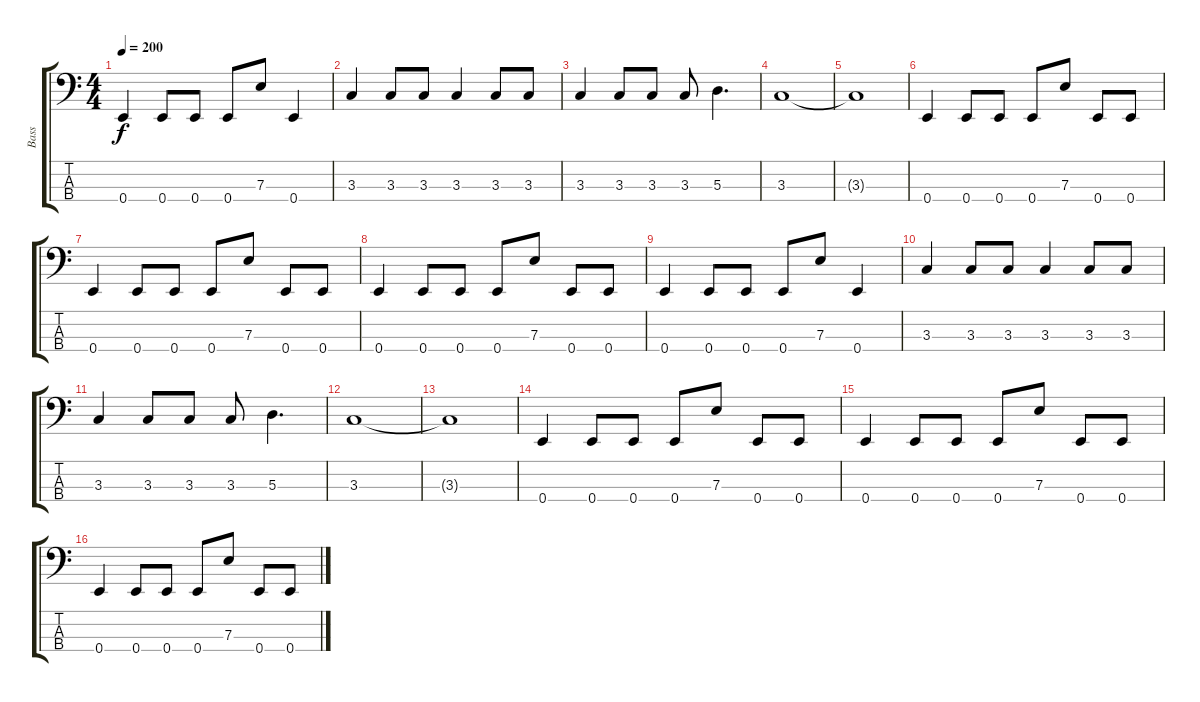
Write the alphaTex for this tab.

\track ("Bass" "Bass") {instrument electricbasspick}
\staff {score tabs}
\tuning (G2 D2 A1 E1) {hide}
\ts (4 4)
\tempo 200
\clef f4
\ks c
0.4.4{dy f} 0.4.8 0.4.8 0.4.8 7.3.8 0.4.4 |
3.3.4 3.3.8 3.3.8 3.3.4 3.3.8 3.3.8 |
3.3.4 3.3.8 3.3.8 3.3.8 5.3.4{d} |
3.3.1 |
3.3{t}.1 |
0.4.4 0.4.8 0.4.8 0.4.8 7.3.8 0.4.8 0.4.8 |
0.4.4 0.4.8 0.4.8 0.4.8 7.3.8 0.4.8 0.4.8 |
0.4.4 0.4.8 0.4.8 0.4.8 7.3.8 0.4.8 0.4.8 |
0.4.4 0.4.8 0.4.8 0.4.8 7.3.8 0.4.4 |
3.3.4 3.3.8 3.3.8 3.3.4 3.3.8 3.3.8 |
3.3.4 3.3.8 3.3.8 3.3.8 5.3.4{d} |
3.3.1 |
3.3{t}.1 |
0.4.4 0.4.8 0.4.8 0.4.8 7.3.8 0.4.8 0.4.8 |
0.4.4 0.4.8 0.4.8 0.4.8 7.3.8 0.4.8 0.4.8 |
0.4.4 0.4.8 0.4.8 0.4.8 7.3.8 0.4.8 0.4.8
